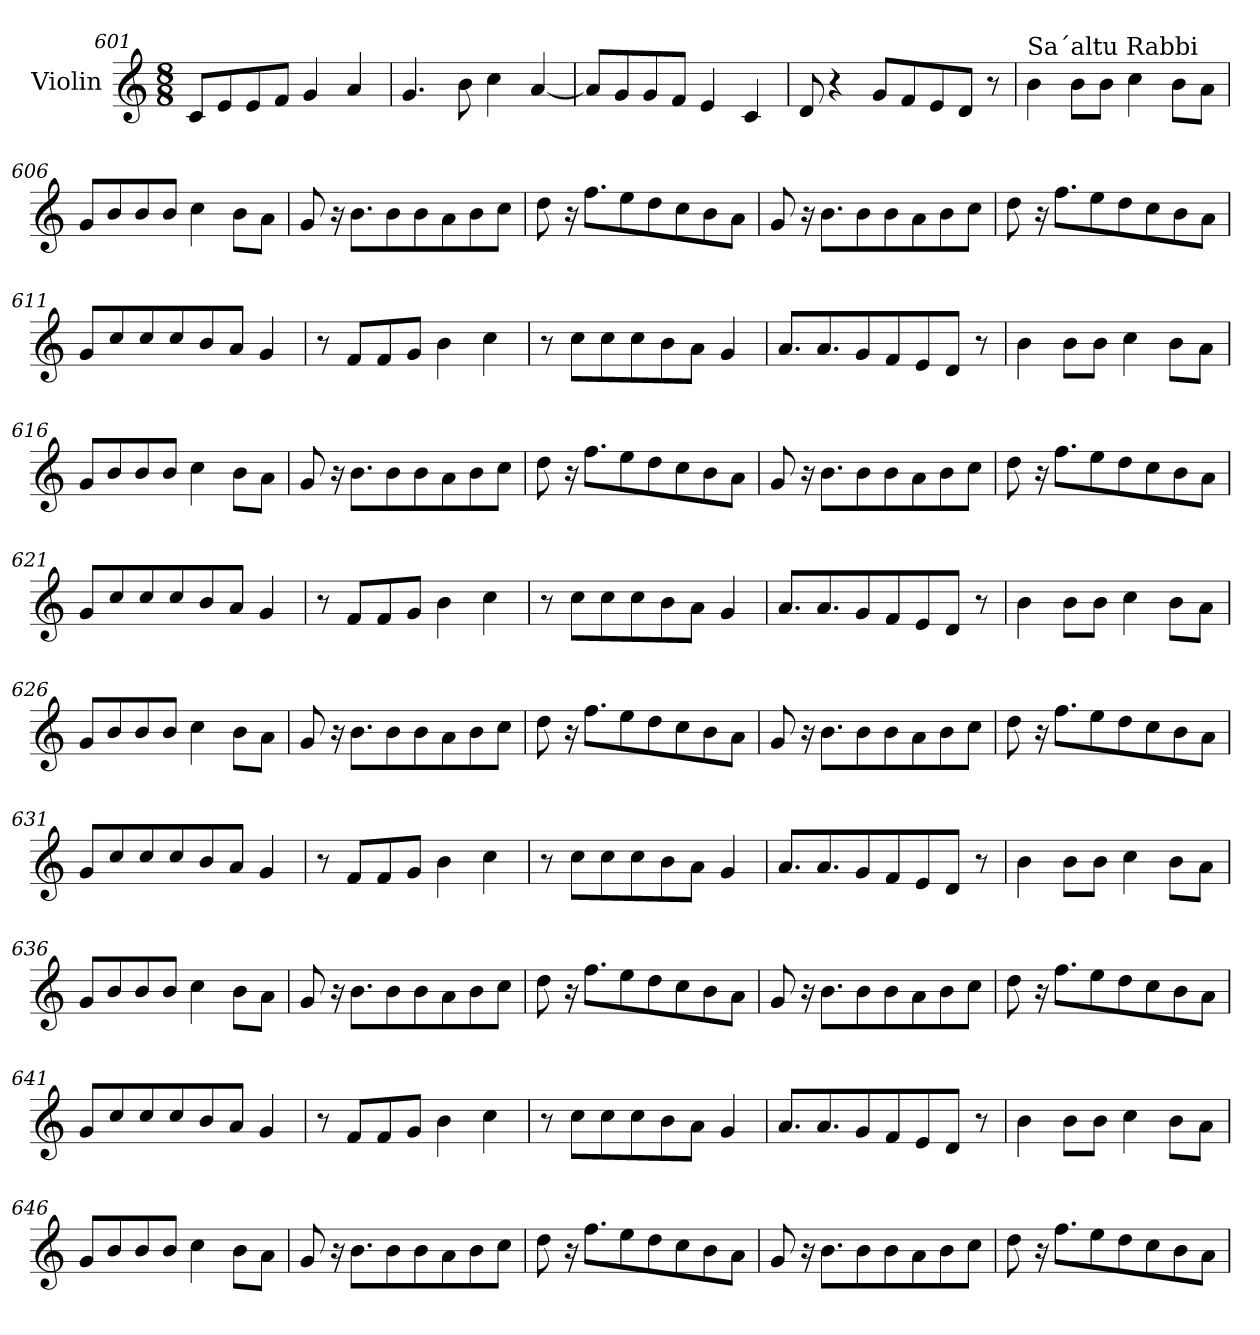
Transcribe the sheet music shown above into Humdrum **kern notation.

**kern
*part1
*staff1
*I"Violin
*clefG2
*k[]
*M8/8
=601
8c/L
8e/
8e/
8f/J
4g/
4a/
=602
4.g/
8b\
4cc\
[4a/
!!LO:LB:g=z
=603
*MM125
8a/L]
8g/
8g/
8f/J
4e/
4c/
=604
8d/
4r
8g/L
8f/
8e/
8d/J
8r
=605
!LO:TX:a:t=Sa´altu Rabbi
4b\
8b\L
8b\J
4cc\
8b\L
8a\J
=606
8g/L
8b/
8b/
8b/J
4cc\
8b\L
8a\J
!!LO:LB:g=z
=607
8g/
16r
8.b\L
8b\
8b\
8a\
8b\
8cc\J
=608
8dd\
16r
8.ff\L
8ee\
8dd\
8cc\
8b\
8a\J
=609
8g/
16r
8.b\L
8b\
8b\
8a\
8b\
8cc\J
=610
8dd\
16r
8.ff\L
8ee\
8dd\
8cc\
8b\
8a\J
!!LO:LB:g=z
=611
8g/L
8cc/
8cc/
8cc/
8b/
8a/J
4g/
=612
8r
8f/L
8f/
8g/J
4b\
4cc\
=613
8r
8cc\L
8cc\
8cc\
8b\
8a\J
4g/
=614
8.a/L
8.a/
8g/
8f/
8e/
8d/J
8r
=615
4b\
8b\L
8b\J
4cc\
8b\L
8a\J
!!LO:LB:g=z
=616
8g/L
8b/
8b/
8b/J
4cc\
8b\L
8a\J
=617
8g/
16r
8.b\L
8b\
8b\
8a\
8b\
8cc\J
=618
8dd\
16r
8.ff\L
8ee\
8dd\
8cc\
8b\
8a\J
=619
8g/
16r
8.b\L
8b\
8b\
8a\
8b\
8cc\J
!!LO:LB:g=z
=620
8dd\
16r
8.ff\L
8ee\
8dd\
8cc\
8b\
8a\J
=621
8g/L
8cc/
8cc/
8cc/
8b/
8a/J
4g/
=622
8r
8f/L
8f/
8g/J
4b\
4cc\
=623
8r
8cc\L
8cc\
8cc\
8b\
8a\J
4g/
!!LO:LB:g=z
=624
8.a/L
8.a/
8g/
8f/
8e/
8d/J
8r
=625
4b\
8b\L
8b\J
4cc\
8b\L
8a\J
=626
8g/L
8b/
8b/
8b/J
4cc\
8b\L
8a\J
=627
8g/
16r
8.b\L
8b\
8b\
8a\
8b\
8cc\J
!!LO:PB:g=z
=628
8dd\
16r
8.ff\L
8ee\
8dd\
8cc\
8b\
8a\J
=629
8g/
16r
8.b\L
8b\
8b\
8a\
8b\
8cc\J
=630
8dd\
16r
8.ff\L
8ee\
8dd\
8cc\
8b\
8a\J
=631
8g/L
8cc/
8cc/
8cc/
8b/
8a/J
4g/
!!LO:LB:g=z
=632
8r
8f/L
8f/
8g/J
4b\
4cc\
=633
8r
8cc\L
8cc\
8cc\
8b\
8a\J
4g/
=634
8.a/L
8.a/
8g/
8f/
8e/
8d/J
8r
=635
4b\
8b\L
8b\J
4cc\
8b\L
8a\J
=636
8g/L
8b/
8b/
8b/J
4cc\
8b\L
8a\J
!!LO:LB:g=z
=637
8g/
16r
8.b\L
8b\
8b\
8a\
8b\
8cc\J
=638
8dd\
16r
8.ff\L
8ee\
8dd\
8cc\
8b\
8a\J
=639
8g/
16r
8.b\L
8b\
8b\
8a\
8b\
8cc\J
=640
8dd\
16r
8.ff\L
8ee\
8dd\
8cc\
8b\
8a\J
!!LO:LB:g=z
=641
8g/L
8cc/
8cc/
8cc/
8b/
8a/J
4g/
=642
8r
8f/L
8f/
8g/J
4b\
4cc\
=643
8r
8cc\L
8cc\
8cc\
8b\
8a\J
4g/
=644
8.a/L
8.a/
8g/
8f/
8e/
8d/J
8r
=645
4b\
8b\L
8b\J
4cc\
8b\L
8a\J
!!LO:LB:g=z
=646
8g/L
8b/
8b/
8b/J
4cc\
8b\L
8a\J
=647
8g/
16r
8.b\L
8b\
8b\
8a\
8b\
8cc\J
=648
8dd\
16r
8.ff\L
8ee\
8dd\
8cc\
8b\
8a\J
=649
8g/
16r
8.b\L
8b\
8b\
8a\
8b\
8cc\J
!!LO:LB:g=z
=650
8dd\
16r
8.ff\L
8ee\
8dd\
8cc\
8b\
8a\J
=
*-
